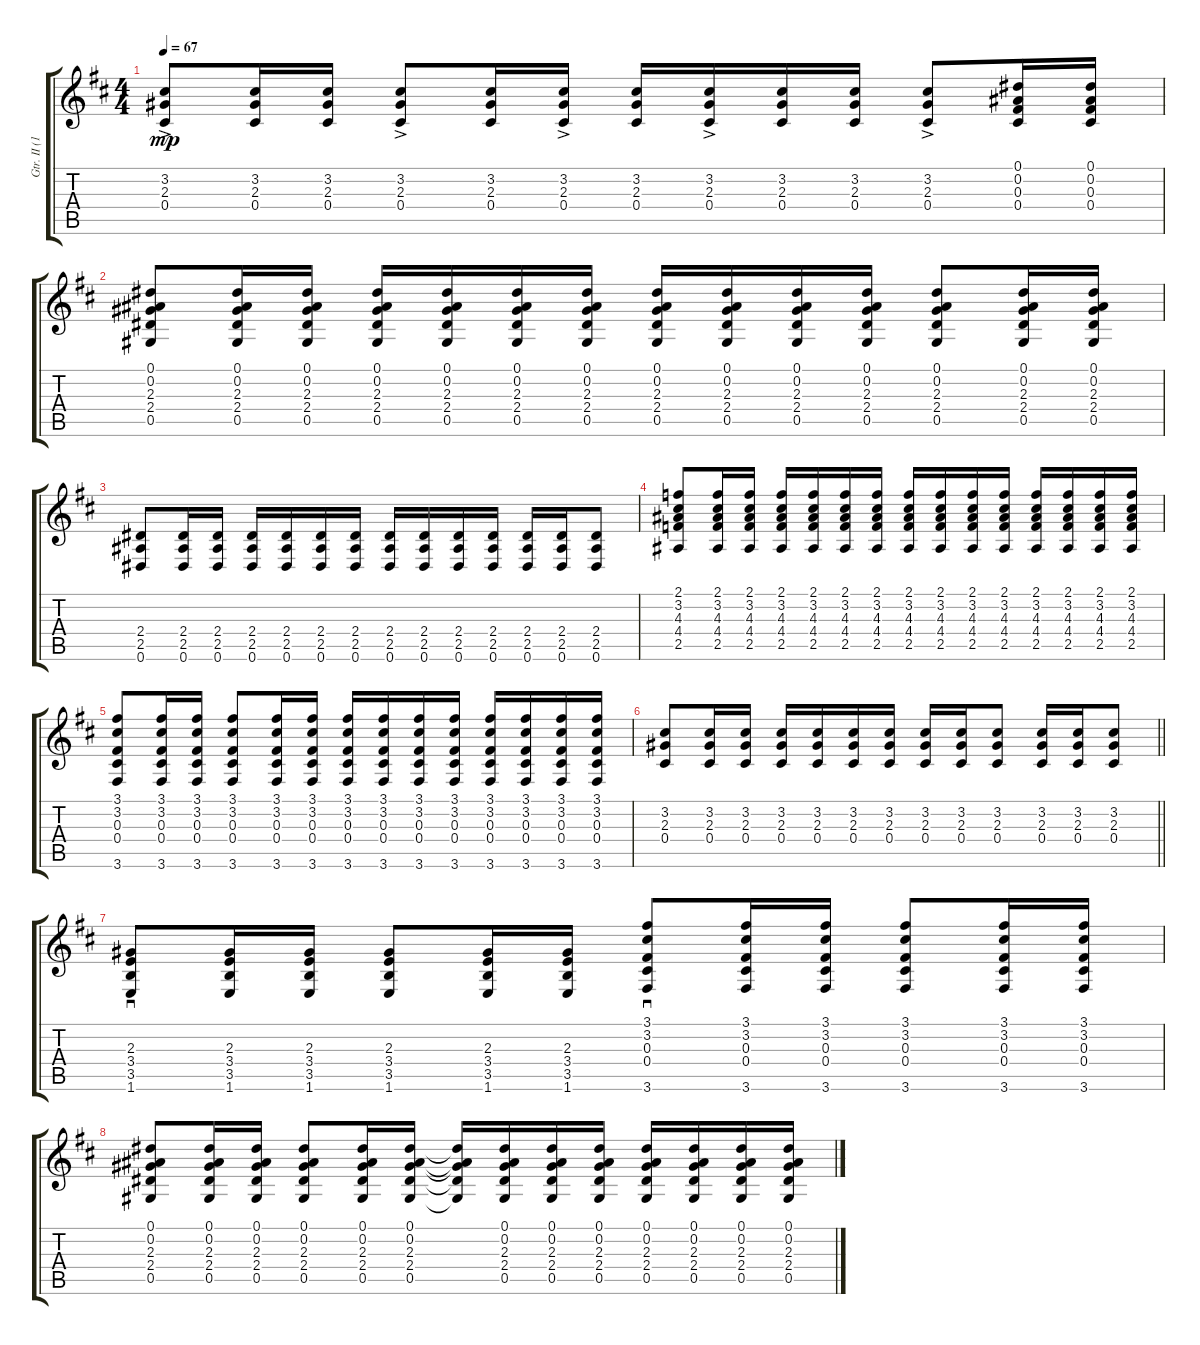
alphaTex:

\track ("Gtr. II (12-string acous.)" "Gtr. II (1") {instrument acousticguitarsteel}
\staff {score tabs}
\tuning (Eb4 Bb3 Gb3 Db3 Ab2 Eb2) {hide}
\ts (4 4)
\tempo 67
\clef g2
\ks d
(3.2{ac} 2.3{ac} 0.4{ac}).8{dy mp} (3.2 2.3 0.4).16 (3.2 2.3 0.4).16 (3.2{ac} 2.3{ac} 0.4{ac}).8 (3.2 2.3 0.4).16 (3.2{ac} 2.3{ac} 0.4{ac}).16 (3.2 2.3 0.4).16 (3.2{ac} 2.3{ac} 0.4{ac}).16 (3.2 2.3 0.4).16 (3.2 2.3 0.4).16 (3.2{ac} 2.3{ac} 0.4{ac}).8 (0.1 0.2 0.3 0.4).16 (0.1 0.2 0.3 0.4).16 |
(0.1 0.2 2.3 2.4 0.5).8 (0.1 0.2 2.3 2.4 0.5).16 (0.1 0.2 2.3 2.4 0.5).16 (0.1 0.2 2.3 2.4 0.5).16 (0.1 0.2 2.3 2.4 0.5).16 (0.1 0.2 2.3 2.4 0.5).16 (0.1 0.2 2.3 2.4 0.5).16 (0.1 0.2 2.3 2.4 0.5).16 (0.1 0.2 2.3 2.4 0.5).16 (0.1 0.2 2.3 2.4 0.5).16 (0.1 0.2 2.3 2.4 0.5).16 (0.1 0.2 2.3 2.4 0.5).8 (0.1 0.2 2.3 2.4 0.5).16 (0.1 0.2 2.3 2.4 0.5).16 |
(2.4 2.5 0.6).8 (2.4 2.5 0.6).16 (2.4 2.5 0.6).16 (2.4 2.5 0.6).16 (2.4 2.5 0.6).16 (2.4 2.5 0.6).16 (2.4 2.5 0.6).16 (2.4 2.5 0.6).16 (2.4 2.5 0.6).16 (2.4 2.5 0.6).16 (2.4 2.5 0.6).16 (2.4 2.5 0.6).16 (2.4 2.5 0.6).16 (2.4 2.5 0.6).8 |
(2.1 3.2 4.3 4.4 2.5).8 (2.1 3.2 4.3 4.4 2.5).16 (2.1 3.2 4.3 4.4 2.5).16 (2.1 3.2 4.3 4.4 2.5).16 (2.1 3.2 4.3 4.4 2.5).16 (2.1 3.2 4.3 4.4 2.5).16 (2.1 3.2 4.3 4.4 2.5).16 (2.1 3.2 4.3 4.4 2.5).16 (2.1 3.2 4.3 4.4 2.5).16 (2.1 3.2 4.3 4.4 2.5).16 (2.1 3.2 4.3 4.4 2.5).16 (2.1 3.2 4.3 4.4 2.5).16 (2.1 3.2 4.3 4.4 2.5).16 (2.1 3.2 4.3 4.4 2.5).16 (2.1 3.2 4.3 4.4 2.5).16 |
(3.1 3.2 0.3 0.4 3.6).8 (3.1 3.2 0.3 0.4 3.6).16 (3.1 3.2 0.3 0.4 3.6).16 (3.1 3.2 0.3 0.4 3.6).8 (3.1 3.2 0.3 0.4 3.6).16 (3.1 3.2 0.3 0.4 3.6).16 (3.1 3.2 0.3 0.4 3.6).16 (3.1 3.2 0.3 0.4 3.6).16 (3.1 3.2 0.3 0.4 3.6).16 (3.1 3.2 0.3 0.4 3.6).16 (3.1 3.2 0.3 0.4 3.6).16 (3.1 3.2 0.3 0.4 3.6).16 (3.1 3.2 0.3 0.4 3.6).16 (3.1 3.2 0.3 0.4 3.6).16 |
\barLineRight lightlight
(3.2 2.3 0.4).8 (3.2 2.3 0.4).16 (3.2 2.3 0.4).16 (3.2 2.3 0.4).16 (3.2 2.3 0.4).16 (3.2 2.3 0.4).16 (3.2 2.3 0.4).16 (3.2 2.3 0.4).16 (3.2 2.3 0.4).16 (3.2 2.3 0.4).8 (3.2 2.3 0.4).16 (3.2 2.3 0.4).16 (3.2 2.3 0.4).8 |
(2.3 3.4 3.5 1.6).8{sd} (2.3 3.4 3.5 1.6).16 (2.3 3.4 3.5 1.6).16 (2.3 3.4 3.5 1.6).8 (2.3 3.4 3.5 1.6).16 (2.3 3.4 3.5 1.6).16 (3.1 3.2 0.3 0.4 3.6).8{sd} (3.1 3.2 0.3 0.4 3.6).16 (3.1 3.2 0.3 0.4 3.6).16 (3.1 3.2 0.3 0.4 3.6).8 (3.1 3.2 0.3 0.4 3.6).16 (3.1 3.2 0.3 0.4 3.6).16 |
(0.1 0.2 2.3 2.4 0.5).8 (0.1 0.2 2.3 2.4 0.5).16 (0.1 0.2 2.3 2.4 0.5).16 (0.1 0.2 2.3 2.4 0.5).8 (0.1 0.2 2.3 2.4 0.5).16 (0.1 0.2 2.3 2.4 0.5).16 (0.1{t} 0.2{t} 2.3{t} 2.4{t} 0.5{t}).16 (0.1 0.2 2.3 2.4 0.5).16 (0.1 0.2 2.3 2.4 0.5).16 (0.1 0.2 2.3 2.4 0.5).16 (0.1 0.2 2.3 2.4 0.5).16 (0.1 0.2 2.3 2.4 0.5).16 (0.1 0.2 2.3 2.4 0.5).16 (0.1 0.2 2.3 2.4 0.5).16
